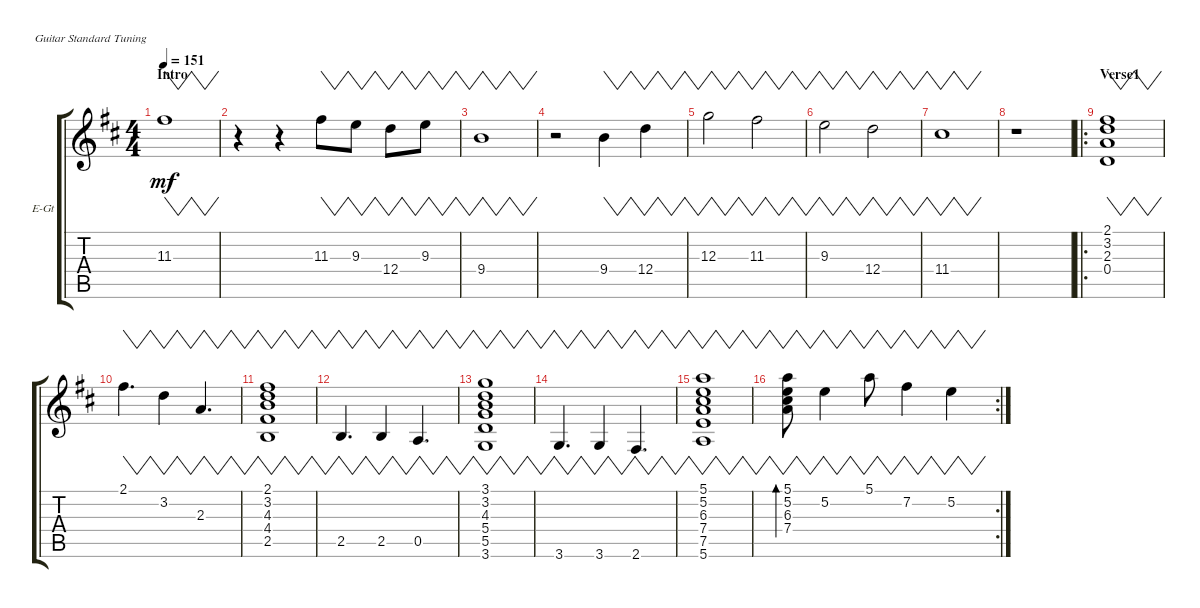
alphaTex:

\defaultSystemsLayout 4
\bracketExtendMode groupsimilarinstruments
\firstSystemTrackNameOrientation horizontal
\otherSystemsTrackNameOrientation horizontal
\track ("Electric Guitar (Clean)" "E-Gt") {instrument electricguitarclean}
\staff {score tabs}
\tuning (E4 B3 G3 D3 A2 E2)
\ts (4 4)
\section ("" "Intro")
\tempo 151
\clef g2
\ks d
11.3.1{vw dy mf instrument electricguitarclean} |
r.4 r.4 11.3.8{vw} 9.3.8{vw} 12.4.8{vw} 9.3.8{vw} |
9.4.1{vw} |
r.2 9.4.4{vw} 12.4.4{vw} |
12.3.2{vw} 11.3.2{vw} |
9.3.2{vw} 12.4.2{vw} |
11.4.1{vw} |
r.1 |
\ro
\section ("" "Verse1")
(0.4 2.3 3.2 2.1).1{vw} |
2.1.4{vw d} 3.2.4{vw} 2.3.4{vw d} |
(2.5 4.4 4.3 3.2 2.1).1{vw} |
2.5.4{vw d} 2.5.4{vw} 0.5.4{vw d} |
(3.6 5.5 5.4 4.3 3.2 3.1).1{vw} |
3.6.4{vw d} 3.6.4{vw} 2.6.4{vw d} |
(5.6 7.5 7.4 6.3 5.2 5.1).1{vw} |
\rc 2
(7.4 6.3 5.2 5.1).8{vw bd 112} 5.2.4{vw} 5.1.8{vw} 7.2.4{vw} 5.2.4{vw}
